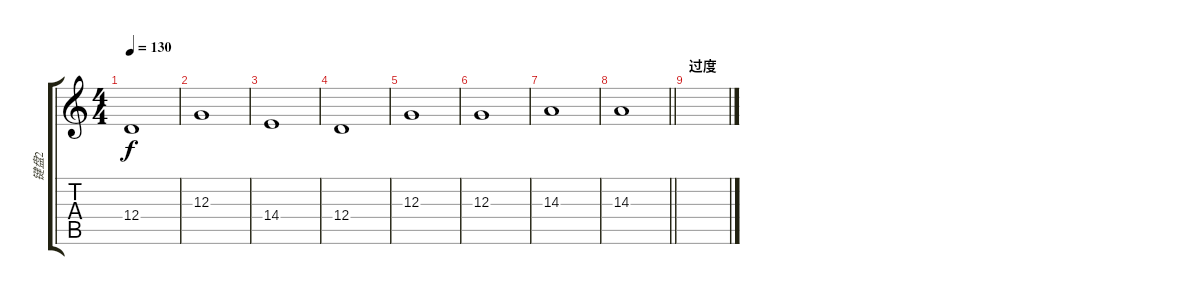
\track ("键盘2" "键盘2") {instrument stringensemble2}
\staff {score tabs}
\tuning (E4 B3 G3 D3 A2 E2) {hide}
\ts (4 4)
\tempo 130
\clef g2
\ks c
12.4.1{dy f} |
12.3.1 |
14.4.1 |
12.4.1 |
12.3.1 |
12.3.1 |
14.3.1 |
\barLineRight lightlight
14.3.1 |
\section ("" "过度")
